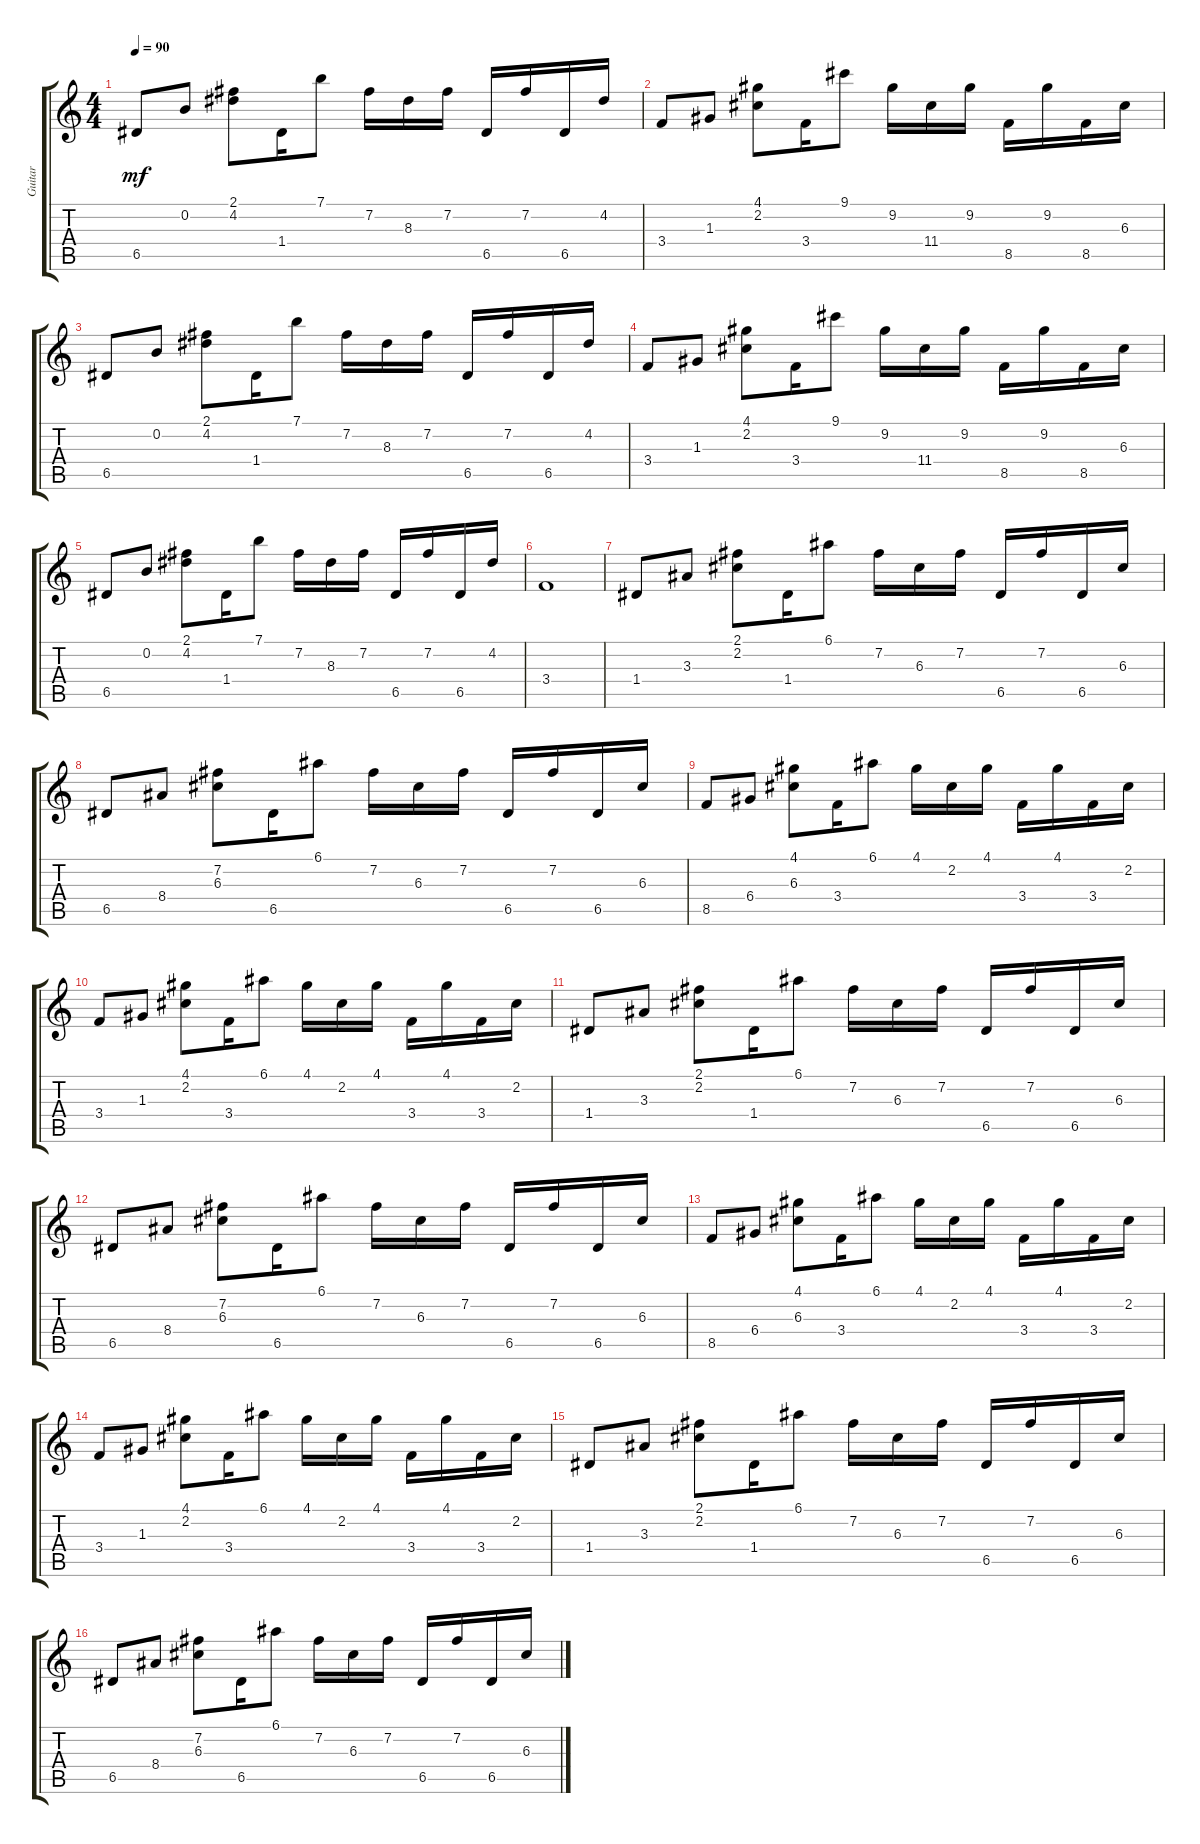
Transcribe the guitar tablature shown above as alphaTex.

\track ("Guitar" "Guitar") {instrument acousticguitarsteel}
\staff {score tabs}
\tuning (E4 B3 G3 D3 A2 E2) {hide}
\ts (4 4)
\tempo 90
\clef g2
\ks c
6.5.8{dy mf} 0.2.8 (2.1 4.2).8 1.4.16 7.1.8 7.2.16 8.3.16 7.2.16 6.5.16 7.2.16 6.5.16 4.2.16 |
3.4.8 1.3.8 (4.1 2.2).8 3.4.16 9.1.8 9.2.16 11.4.16 9.2.16 8.5.16 9.2.16 8.5.16 6.3.16 |
6.5.8 0.2.8 (2.1 4.2).8 1.4.16 7.1.8 7.2.16 8.3.16 7.2.16 6.5.16 7.2.16 6.5.16 4.2.16 |
3.4.8 1.3.8 (4.1 2.2).8 3.4.16 9.1.8 9.2.16 11.4.16 9.2.16 8.5.16 9.2.16 8.5.16 6.3.16 |
6.5.8 0.2.8 (2.1 4.2).8 1.4.16 7.1.8 7.2.16 8.3.16 7.2.16 6.5.16 7.2.16 6.5.16 4.2.16 |
3.4.1 |
1.4.8 3.3.8 (2.1 2.2).8 1.4.16 6.1.8 7.2.16 6.3.16 7.2.16 6.5.16 7.2.16 6.5.16 6.3.16 |
6.5.8 8.4.8 (7.2 6.3).8 6.5.16 6.1.8 7.2.16 6.3.16 7.2.16 6.5.16 7.2.16 6.5.16 6.3.16 |
8.5.8 6.4.8 (4.1 6.3).8 3.4.16 6.1.8 4.1.16 2.2.16 4.1.16 3.4.16 4.1.16 3.4.16 2.2.16 |
3.4.8 1.3.8 (4.1 2.2).8 3.4.16 6.1.8 4.1.16 2.2.16 4.1.16 3.4.16 4.1.16 3.4.16 2.2.16 |
1.4.8 3.3.8 (2.1 2.2).8 1.4.16 6.1.8 7.2.16 6.3.16 7.2.16 6.5.16 7.2.16 6.5.16 6.3.16 |
6.5.8 8.4.8 (7.2 6.3).8 6.5.16 6.1.8 7.2.16 6.3.16 7.2.16 6.5.16 7.2.16 6.5.16 6.3.16 |
8.5.8 6.4.8 (4.1 6.3).8 3.4.16 6.1.8 4.1.16 2.2.16 4.1.16 3.4.16 4.1.16 3.4.16 2.2.16 |
3.4.8 1.3.8 (4.1 2.2).8 3.4.16 6.1.8 4.1.16 2.2.16 4.1.16 3.4.16 4.1.16 3.4.16 2.2.16 |
1.4.8 3.3.8 (2.1 2.2).8 1.4.16 6.1.8 7.2.16 6.3.16 7.2.16 6.5.16 7.2.16 6.5.16 6.3.16 |
6.5.8 8.4.8 (7.2 6.3).8 6.5.16 6.1.8 7.2.16 6.3.16 7.2.16 6.5.16 7.2.16 6.5.16 6.3.16
